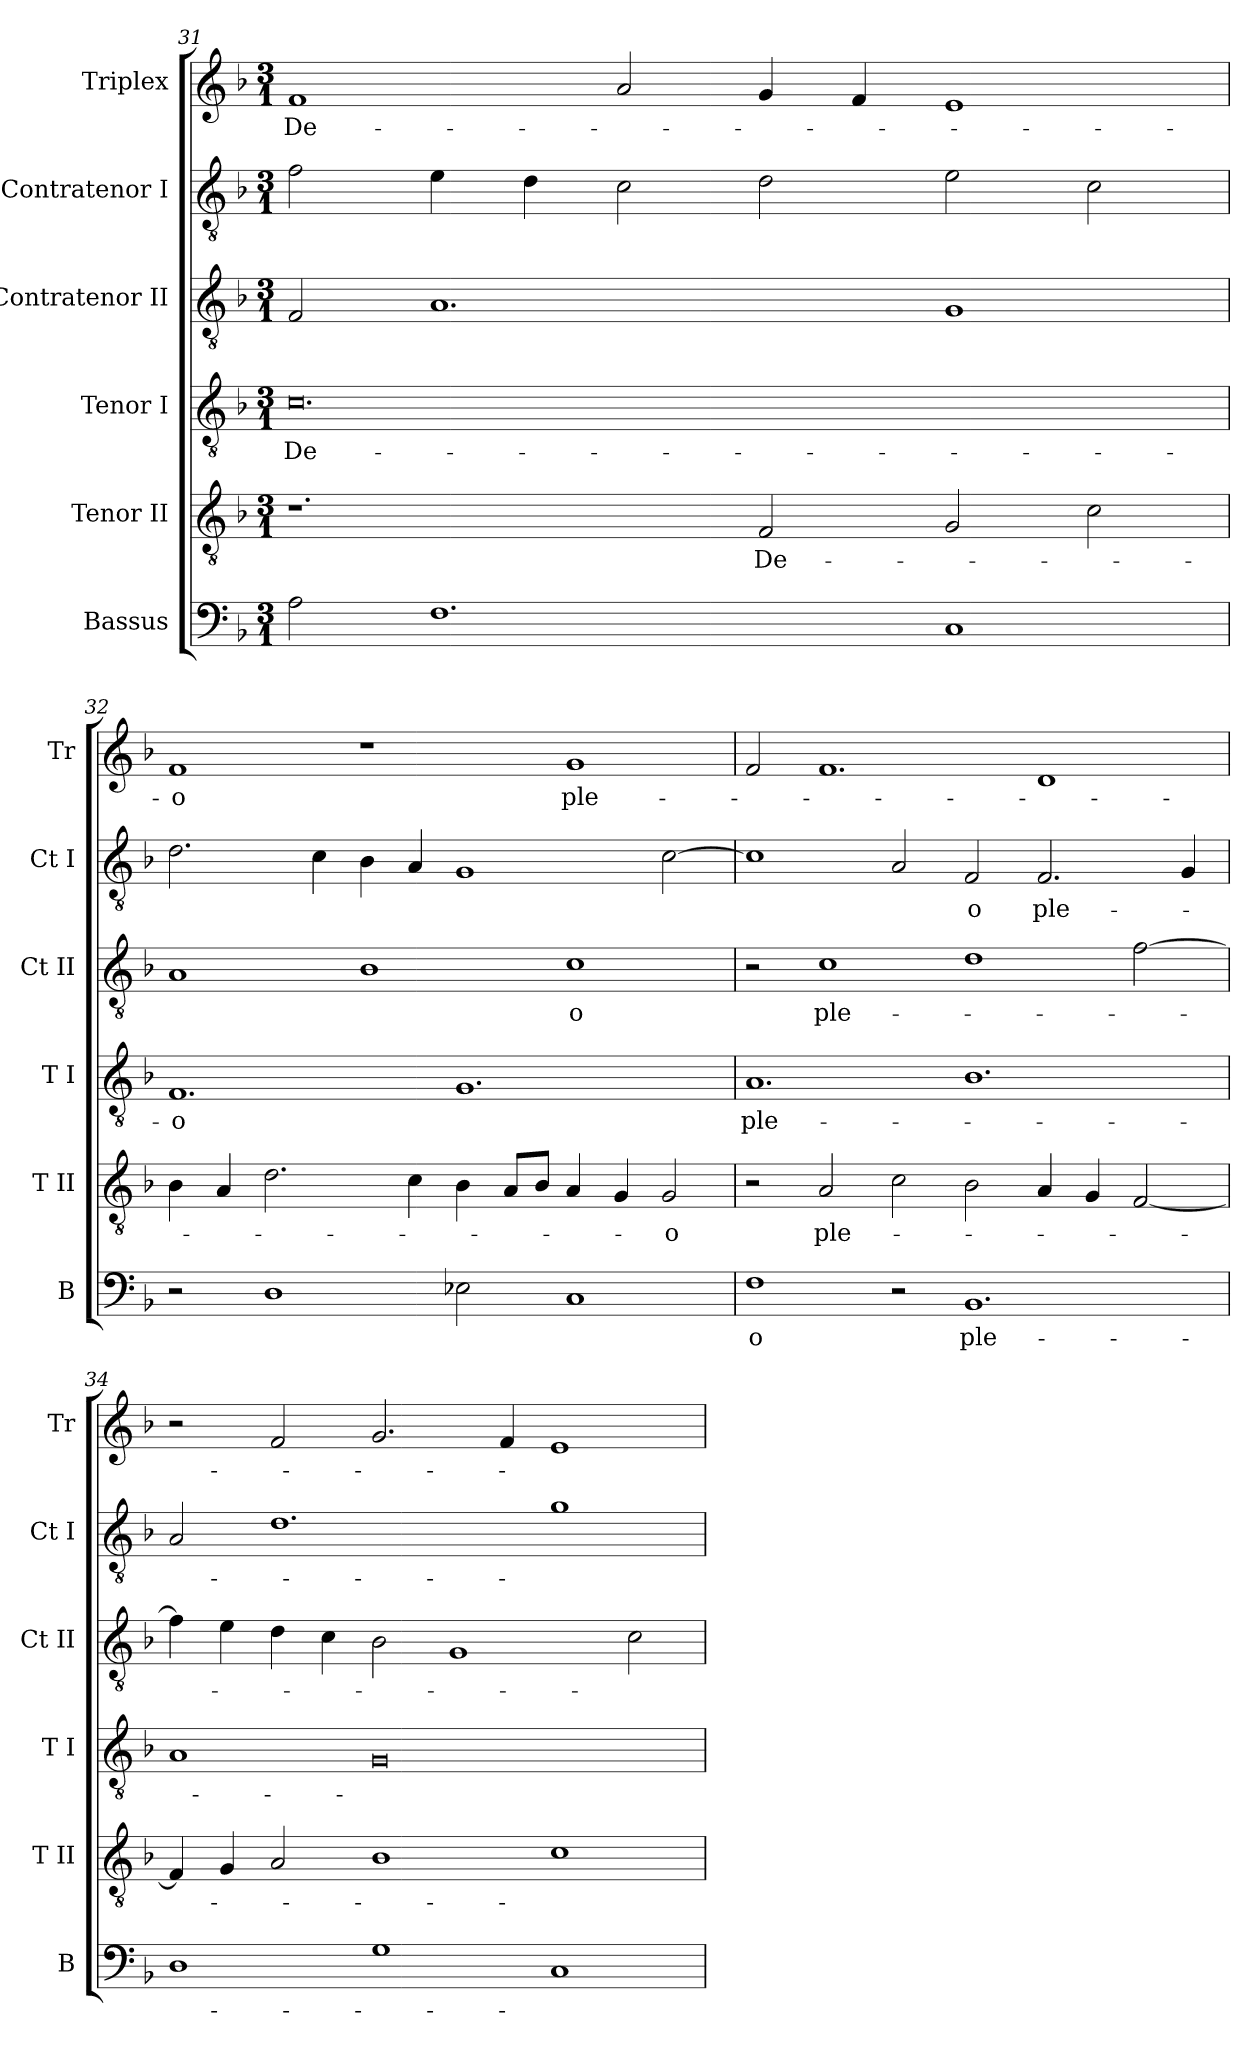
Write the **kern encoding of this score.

**kern	**text	**kern	**text	**kern	**text	**kern	**text	**kern	**text	**kern	**text
*part6	*part6	*part5	*part5	*part4	*part4	*part3	*part3	*part2	*part2	*part1	*part1
*staff6	*staff6	*staff5	*staff5	*staff4	*staff4	*staff3	*staff3	*staff2	*staff2	*staff1	*staff1
*I"Bassus	*	*I"Tenor II	*	*I"Tenor I	*	*I"Contratenor II	*	*I"Contratenor I	*	*I"Triplex	*
*I'B	*	*I'T II	*	*I'T I	*	*I'Ct II	*	*I'Ct I	*	*I'Tr	*
*clefF4	*	*clefGv2	*	*clefGv2	*	*clefGv2	*	*clefGv2	*	*clefG2	*
*	*	*ITrd7c12	*	*ITrd7c12	*	*ITrd7c12	*	*ITrd7c12	*	*	*
*k[b-]	*	*k[b-]	*	*k[b-]	*	*k[b-]	*	*k[b-]	*	*k[b-]	*
*F:	*	*F:	*	*F:	*	*F:	*	*F:	*	*F:	*
*M3/1	*	*M3/1	*	*M3/1	*	*M3/1	*	*M3/1	*	*M3/1	*
=31	=31	=31	=31	=31	=31	=31	=31	=31	=31	=31	=31
!	!	!	!	!	!LO:LY:b:color=#000000	!	!	!	!	!	!
!	!	!	!	!	!	!	!	!	!	!	!LO:LY:b:color=#000000
2Ai\	.	1.r	.	0.Ci	De-	2FFi/	.	2Fi\	.	1fi	De-
1.Fi	.	.	.	.	.	1.AAi	.	4Ei\	.	.	.
.	.	.	.	.	.	.	.	4Di\	.	.	.
.	.	.	.	.	.	.	.	2Ci\	.	2ai/	.
!	!	!	!LO:LY:b:color=#000000	!	!	!	!	!	!	!	!
.	.	2FFi/	De-	.	.	.	.	2Di\	.	4gi/	.
.	.	.	.	.	.	.	.	.	.	4fi/	.
1Ci	.	2GGi/	.	.	.	1GGi	.	2Ei\	.	1ei	.
.	.	2Ci\	.	.	.	.	.	2Ci\	.	.	.
=32`	=32`	=32`	=32`	=32`	=32`	=32`	=32`	=32`	=32`	=32`	=32`
!	!	!	!	!	!LO:LY:b:color=#000000	!	!	!	!	!	!
!	!	!	!	!	!	!	!	!	!	!	!LO:LY:b:color=#000000
2r	.	4BB-i\	.	1.FFi	-o	1AAi	.	2.Di\	.	1fi	-o
.	.	4AAi/	.	.	.	.	.	.	.	.	.
1Di	.	2.Di\	.	.	.	.	.	.	.	.	.
.	.	.	.	.	.	.	.	4Ci\	.	.	.
.	.	.	.	.	.	1BB-i	.	4BB-i\	.	1r	.
.	.	4Ci\	.	.	.	.	.	4AAi/	.	.	.
2E-Xi\	.	4BB-i\	.	1.GGi	.	.	.	1GGi	.	.	.
.	.	8AAi/L	.	.	.	.	.	.	.	.	.
.	.	8BB-i/J	.	.	.	.	.	.	.	.	.
!	!	!	!	!	!	!	!LO:LY:b:color=#000000	!	!	!	!
!	!	!	!	!	!	!	!	!	!	!	!LO:LY:b:color=#000000
1Ci	.	4AAi/	.	.	.	1Ci	-o	.	.	1gi	ple-
.	.	4GGi/	.	.	.	.	.	.	.	.	.
!	!	!	!LO:LY:b:color=#000000	!	!	!	!	!	!	!	!
.	.	2GGi/	-o	.	.	.	.	[>2Ci\	.	.	.
!!LO:LB:g=z
=33`	=33`	=33`	=33`	=33`	=33`	=33`	=33`	=33`	=33`	=33`	=33`
!	!LO:LY:b:color=#000000	!	!	!	!	!	!	!	!	!	!
!	!	!	!	!	!LO:LY:b:color=#000000	!	!	!	!	!	!
1Fi	-o	2r	.	1.AAi	ple-	2r	.	1Ci]	.	2fi/	.
!	!	!	!LO:LY:b:color=#000000	!	!	!	!	!	!	!	!
!	!	!	!	!	!	!	!LO:LY:b:color=#000000	!	!	!	!
.	.	2AAi/	ple-	.	.	1Ci	ple-	.	.	1.fi	.
2r	.	2Ci\	.	.	.	.	.	2AAi/	.	.	.
!	!LO:LY:b:color=#000000	!	!	!	!	!	!	!	!	!	!
!	!	!	!	!	!	!	!	!	!LO:LY:b:color=#000000	!	!
1.BB-i	ple-	2BB-i\	.	1.BB-i	.	1Di	.	2FFi/	-o	.	.
!	!	!	!	!	!	!	!	!	!LO:LY:b:color=#000000	!	!
.	.	4AAi/	.	.	.	.	.	2.FFi/	ple-	1di	.
.	.	4GGi/	.	.	.	.	.	.	.	.	.
.	.	[<2FFi/	.	.	.	[>2Fi\	.	.	.	.	.
.	.	.	.	.	.	.	.	4GGi/	.	.	.
=34`	=34`	=34`	=34`	=34`	=34`	=34`	=34`	=34`	=34`	=34`	=34`
1Di	.	4FFi/]	.	1AAi	.	4Fi\]	.	2AAi/	.	2r	.
.	.	4GGi/	.	.	.	4Ei\	.	.	.	.	.
.	.	2AAi/	.	.	.	4Di\	.	1.Di	.	2fi/	.
.	.	.	.	.	.	4Ci\	.	.	.	.	.
1Gi	.	1BB-i	.	0GGi	.	2BB-i\	.	.	.	2.gi/	.
.	.	.	.	.	.	1GGi	.	.	.	.	.
.	.	.	.	.	.	.	.	.	.	4fi/	.
1Ci	.	1Ci	.	.	.	.	.	1Gi	.	1ei	.
.	.	.	.	.	.	2Ci\	.	.	.	.	.
=`	=`	=`	=`	=`	=`	=`	=`	=`	=`	=`	=`
*-	*-	*-	*-	*-	*-	*-	*-	*-	*-	*-	*-
